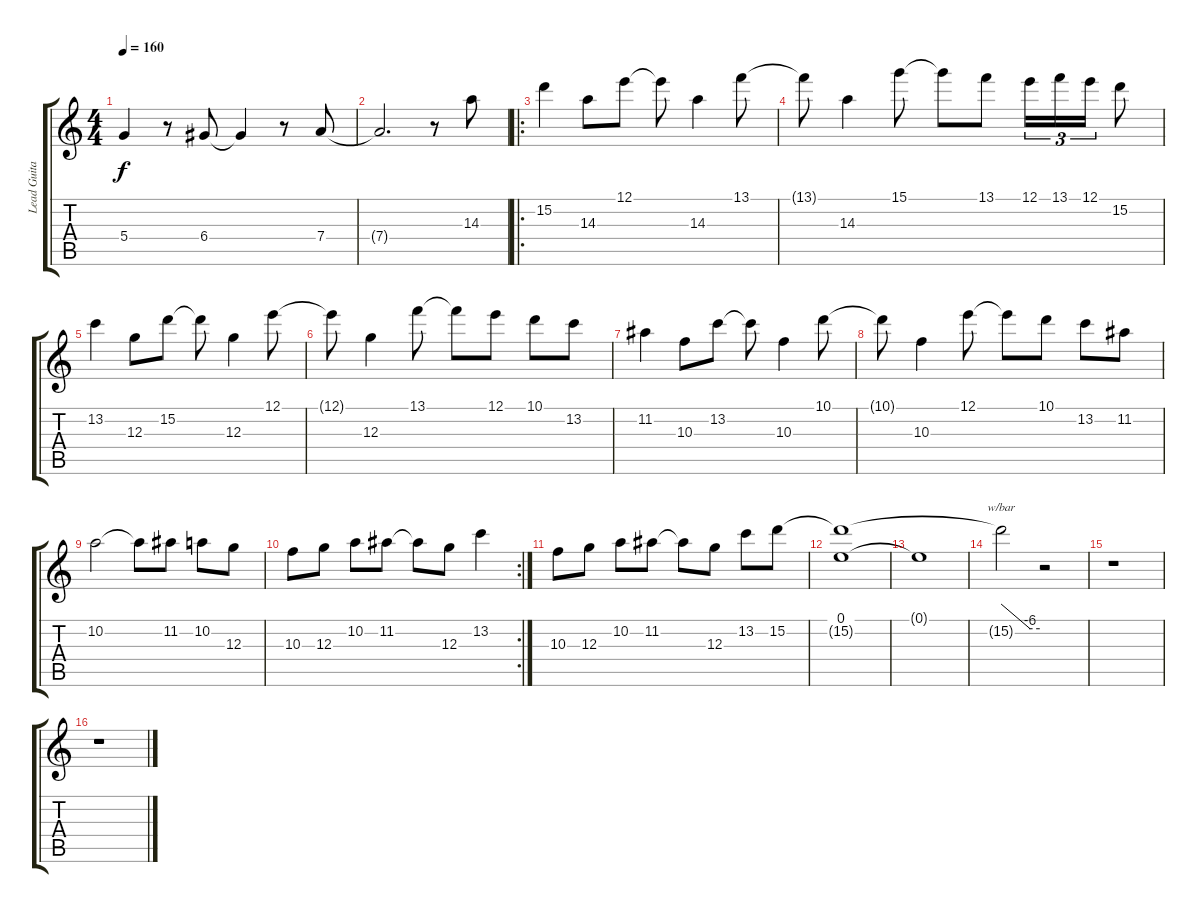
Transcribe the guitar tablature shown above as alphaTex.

\track ("Lead Guitar" "Lead Guita") {instrument overdrivenguitar}
\staff {score tabs}
\tuning (E4 B3 G3 D3 A2 E2) {hide}
\ts (4 4)
\tempo 160
\clef g2
\ks c
5.4{t}.4{dy f} r.8 6.4.8 6.4{t}.4 r.8 7.4.8 |
7.4{t}.2{d} r.8 14.3.8 |
\ro
15.2.4 14.3.8 12.1.8 12.1{t}.8 14.3.4 13.1.8 |
13.1{t}.8 14.3.4 15.1.8 15.1{t}.8 13.1.8 12.1.16{tu (3 2)} 13.1.16{tu (3 2)} 12.1.16{tu (3 2)} 15.2.8 |
13.2.4 12.3.8 15.2.8 15.2{t}.8 12.3.4 12.1.8 |
12.1{t}.8 12.3.4 13.1.8 13.1{t}.8 12.1.8 10.1.8 13.2.8 |
11.2.4 10.3.8 13.2.8 13.2{t}.8 10.3.4 10.1.8 |
10.1{t}.8 10.3.4 12.1.8 12.1{t}.8 10.1.8 13.2.8 11.2.8 |
10.2.2 10.2{t}.8 11.2.8 10.2.8 12.3.8 |
\rc 2
10.3.8 12.3.8 10.2.8 11.2.8 11.2{t}.8 12.3.8 13.2.4 |
10.3.8 12.3.8 10.2.8 11.2.8 11.2{t}.8 12.3.8 13.2.8 15.2.8 |
(0.1 15.2{t}).1 |
0.1{t}.1 |
15.2{t}.2{tbe (custom default 0 0 45 -24 60 -24)} r.2 |
r.1 |
r.1
